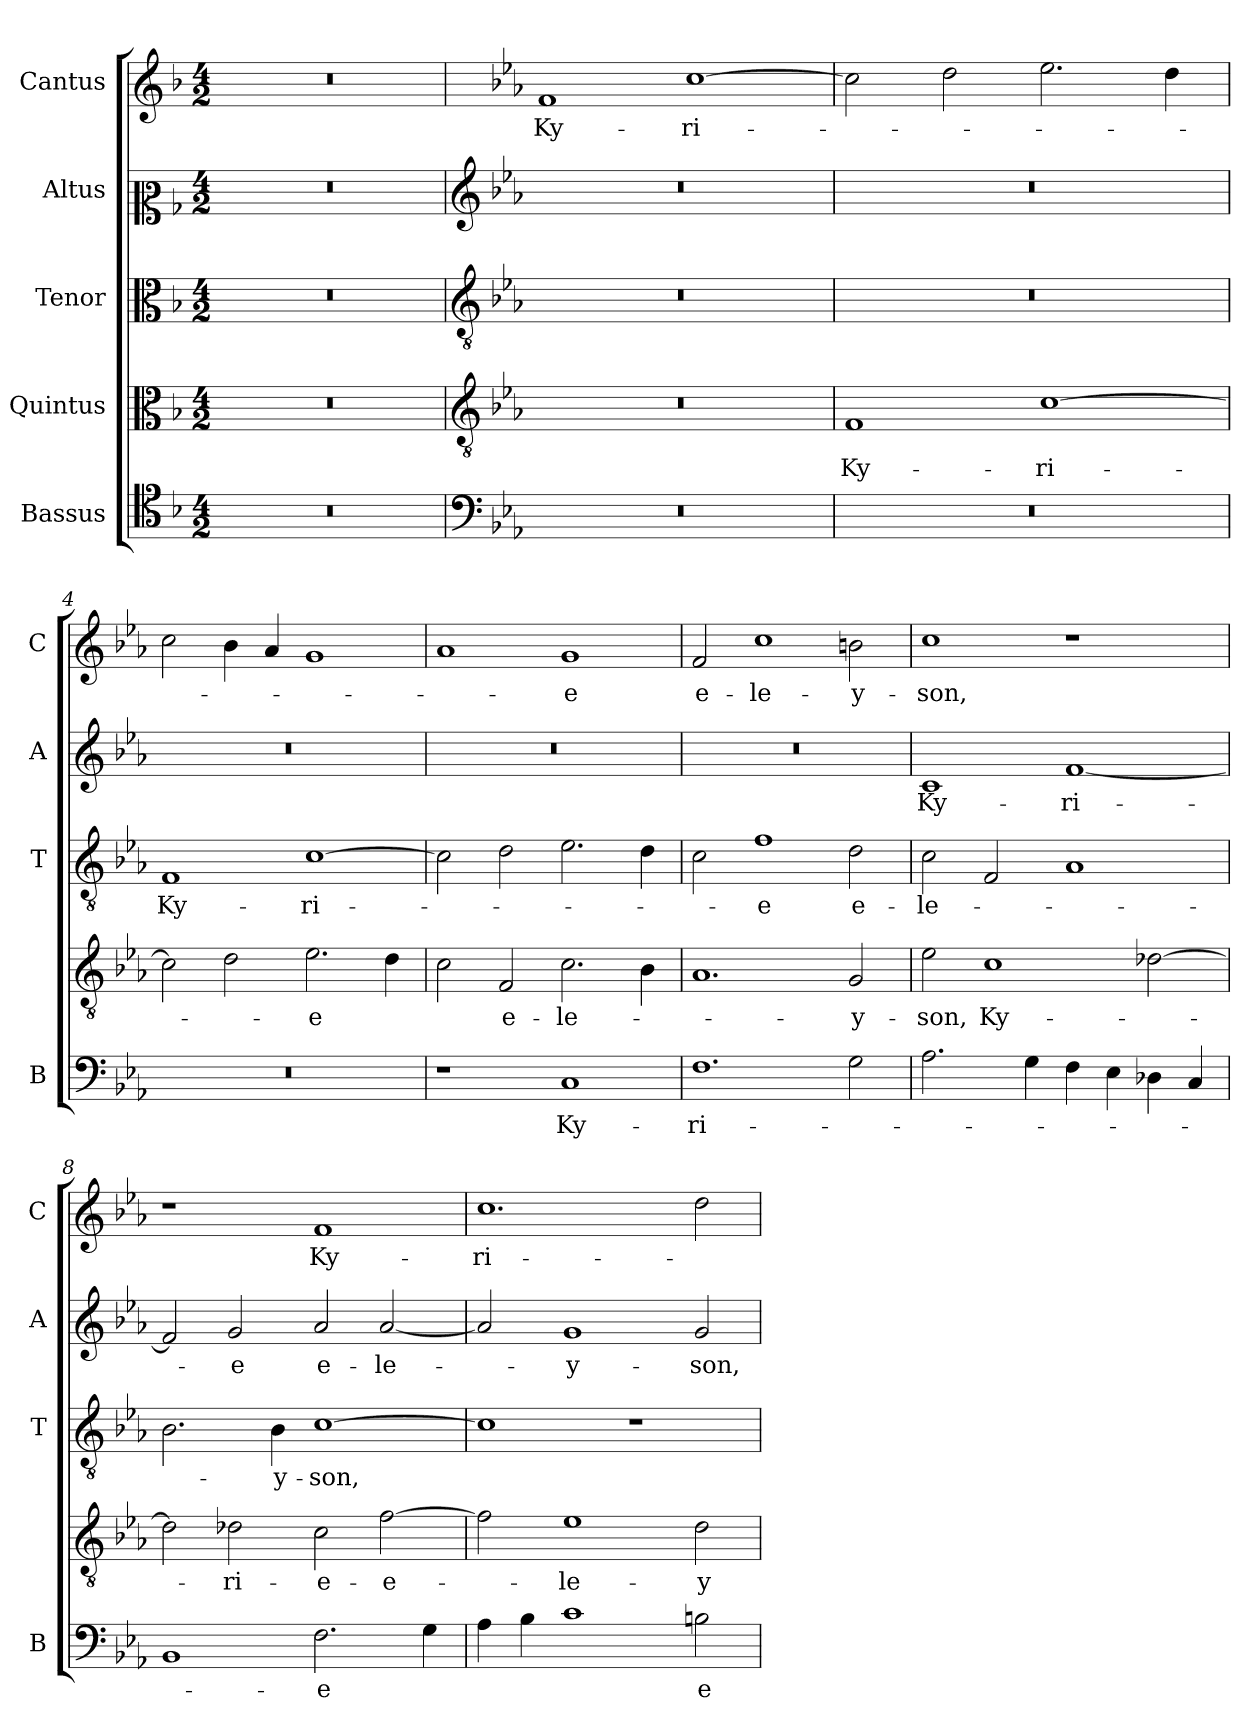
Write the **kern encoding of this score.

**kern	**text	**kern	**text	**kern	**text	**kern	**text	**kern	**text
*part5	*part5	*part4	*part4	*part3	*part3	*part2	*part2	*part1	*part1
*staff5	*staff5	*staff4	*staff4	*staff3	*staff3	*staff2	*staff2	*staff1	*staff1
*I"Bassus	*	*I"Quintus	*	*I"Tenor	*	*I"Altus	*	*I"Cantus	*
*I'B	*	*	*	*I'T	*	*I'A	*	*I'C	*
*clefC4	*	*clefC3	*	*clefC3	*	*clefC2	*	*clefG2	*
*k[b-]	*	*k[b-]	*	*k[b-]	*	*k[b-]	*	*k[b-]	*
*F:	*	*F:	*	*F:	*	*F:	*	*F:	*
*M4/2	*	*M4/2	*	*M4/2	*	*M4/2	*	*M4/2	*
=1	=1	=1	=1	=1	=1	=1	=1	=1	=1
0r	.	0r	.	0r	.	0r	.	0r	.
=2	=2	=2	=2	=2	=2	=2	=2	=2	=2
*clefF4	*	*clefGv2	*	*clefGv2	*	*clefG2	*	*	*
*k[b-e-a-]	*	*k[b-e-a-]	*	*k[b-e-a-]	*	*k[b-e-a-]	*	*k[b-e-a-]	*
*E-:	*	*E-:	*	*E-:	*	*E-:	*	*E-:	*
!	!	!	!	!	!	!	!	!	!LO:LY:b
0r	.	0r	.	0r	.	0r	.	1f	Ky-
!	!	!	!	!	!	!	!	!	!LO:LY:b
.	.	.	.	.	.	.	.	[1cc	-ri-
=3	=3	=3	=3	=3	=3	=3	=3	=3	=3
!	!	!	!LO:LY:b	!	!	!	!	!	!
0r	.	1F	Ky-	0r	.	0r	.	2cc\]	.
.	.	.	.	.	.	.	.	2dd\	.
!	!	!	!LO:LY:b	!	!	!	!	!	!
.	.	[1c	-ri-	.	.	.	.	2.ee-\	.
.	.	.	.	.	.	.	.	4dd\	.
=4	=4	=4	=4	=4	=4	=4	=4	=4	=4
!	!	!	!	!	!LO:LY:b	!	!	!	!
0r	.	2c\]	.	1F	Ky-	0r	.	2cc\	.
.	.	2d\	.	.	.	.	.	4b-\	.
.	.	.	.	.	.	.	.	4a-/	.
!	!	!	!LO:LY:b	!	!LO:LY:b	!	!	!	!
.	.	2.e-\	-e	[1c	-ri-	.	.	1g	.
.	.	4d\	.	.	.	.	.	.	.
=5	=5	=5	=5	=5	=5	=5	=5	=5	=5
1r	.	2c\	.	2c\]	.	0r	.	1a-	.
!	!	!	!LO:LY:b	!	!	!	!	!	!
.	.	2F/	e-	2d\	.	.	.	.	.
!	!LO:LY:b	!	!LO:LY:b	!	!	!	!	!	!LO:LY:b
1C	Ky-	2.c\	-le-	2.e-\	.	.	.	1g	-e
.	.	4B-\	.	4d\	.	.	.	.	.
!!LO:LB:g=z
=6	=6	=6	=6	=6	=6	=6	=6	=6	=6
!	!LO:LY:b	!	!	!	!	!	!	!	!LO:LY:b
1.F	-ri-	1.A-	.	2c\	.	0r	.	2f/	e-
!	!	!	!	!	!LO:LY:b	!	!	!	!LO:LY:b
.	.	.	.	1f	-e	.	.	1cc	-le-
!	!	!	!LO:LY:b	!	!LO:LY:b	!	!	!	!LO:LY:b
2G\	.	2G/	-y-	2d\	e-	.	.	2bn\	-y-
=7	=7	=7	=7	=7	=7	=7	=7	=7	=7
!	!	!	!LO:LY:b	!	!LO:LY:b	!	!LO:LY:b	!	!LO:LY:b
2.A-\	.	2e-\	-son,	2c\	-le-	1c	Ky-	1cc	-son,
!	!	!	!LO:LY:b	!	!	!	!	!	!
.	.	1c	Ky-	2F/	.	.	.	.	.
4G\	.	.	.	.	.	.	.	.	.
!	!	!	!	!	!	!	!LO:LY:b	!	!
4F\	.	.	.	1A-	.	[1f	-ri-	1r	.
4E-\	.	.	.	.	.	.	.	.	.
4D-X\	.	[2d-X\	.	.	.	.	.	.	.
4C/	.	.	.	.	.	.	.	.	.
=8	=8	=8	=8	=8	=8	=8	=8	=8	=8
1BB-	.	2d-\]	.	2.B-\	.	2f/]	.	1r	.
!	!	!	!LO:LY:b	!	!	!	!LO:LY:b	!	!
.	.	2d-X\	-ri-	.	.	2g/	-e	.	.
!	!	!	!	!	!LO:LY:b	!	!	!	!
.	.	.	.	4B-\	-y-	.	.	.	.
!	!LO:LY:b	!	!LO:LY:b	!	!LO:LY:b	!	!LO:LY:b	!	!LO:LY:b
2.F\	-e	2c\	-e-	[1c	-son,	2a-/	e-	1f	Ky-
!	!	!	!LO:LY:b	!	!	!	!LO:LY:b	!	!
.	.	[2f\	-e-	.	.	[2a-/	-le-	.	.
4G\	.	.	.	.	.	.	.	.	.
=9	=9	=9	=9	=9	=9	=9	=9	=9	=9
!	!	!	!	!	!	!	!	!	!LO:LY:b
4A-\	.	2f\]	.	1c]	.	2a-/]	.	1.cc	-ri-
4B-\	.	.	.	.	.	.	.	.	.
!	!	!	!LO:LY:b	!	!	!	!LO:LY:b	!	!
1c	.	1e-	-le-	.	.	1g	-y-	.	.
.	.	.	.	1r	.	.	.	.	.
!	!LO:LY:b	!	!LO:LY:b	!	!	!	!LO:LY:b	!	!
2Bn\	e-	2d\	-y-	.	.	2g/	-son,	2dd\	.
=	=	=	=	=	=	=	=	=	=
*-	*-	*-	*-	*-	*-	*-	*-	*-	*-
